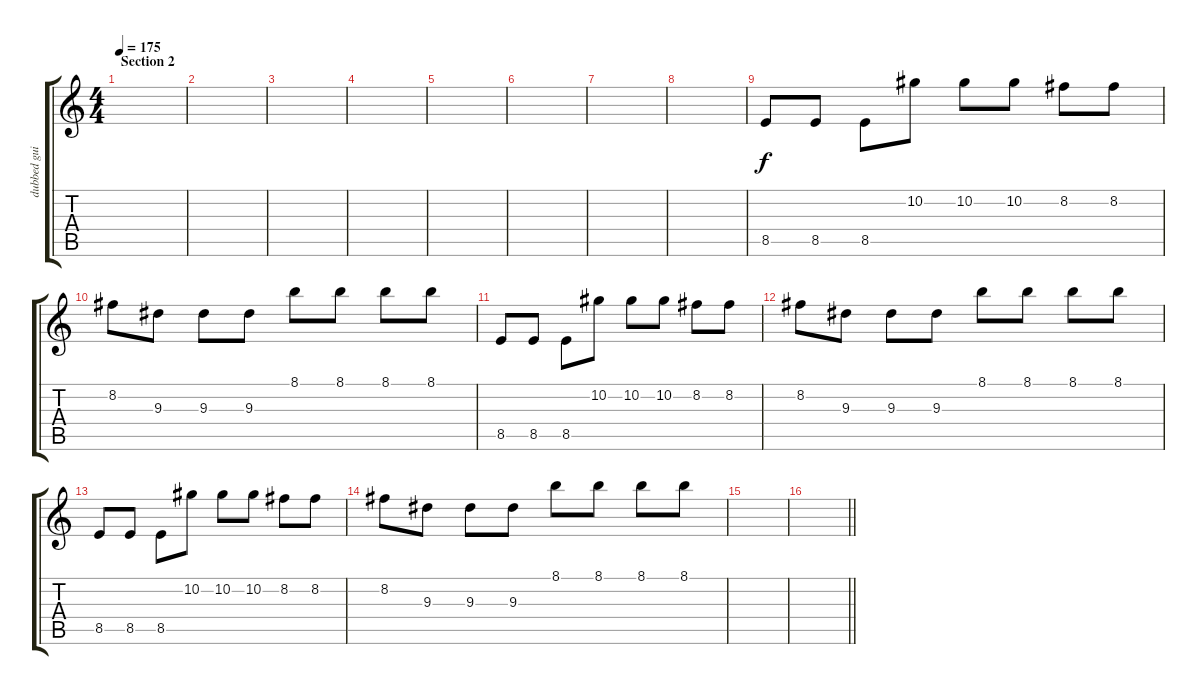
\track ("dubbed guitar" "dubbed gui") {instrument distortionguitar}
\staff {score tabs}
\tuning (Eb4 Bb3 Gb3 Db3 Ab2 Db2) {hide}
\ts (4 4)
\section ("" "Section 2")
\tempo 175
\clef g2
\ks c
|
|
|
|
|
|
|
|
8.5.8 8.5.8 8.5.8 10.2.8 10.2.8 10.2.8 8.2.8 8.2.8 |
8.2.8 9.3.8 9.3.8 9.3.8 8.1.8 8.1.8 8.1.8 8.1.8 |
8.5.8 8.5.8 8.5.8 10.2.8 10.2.8 10.2.8 8.2.8 8.2.8 |
8.2.8 9.3.8 9.3.8 9.3.8 8.1.8 8.1.8 8.1.8 8.1.8 |
8.5.8 8.5.8 8.5.8 10.2.8 10.2.8 10.2.8 8.2.8 8.2.8 |
8.2.8 9.3.8 9.3.8 9.3.8 8.1.8 8.1.8 8.1.8 8.1.8 |
|
\barLineRight lightlight
